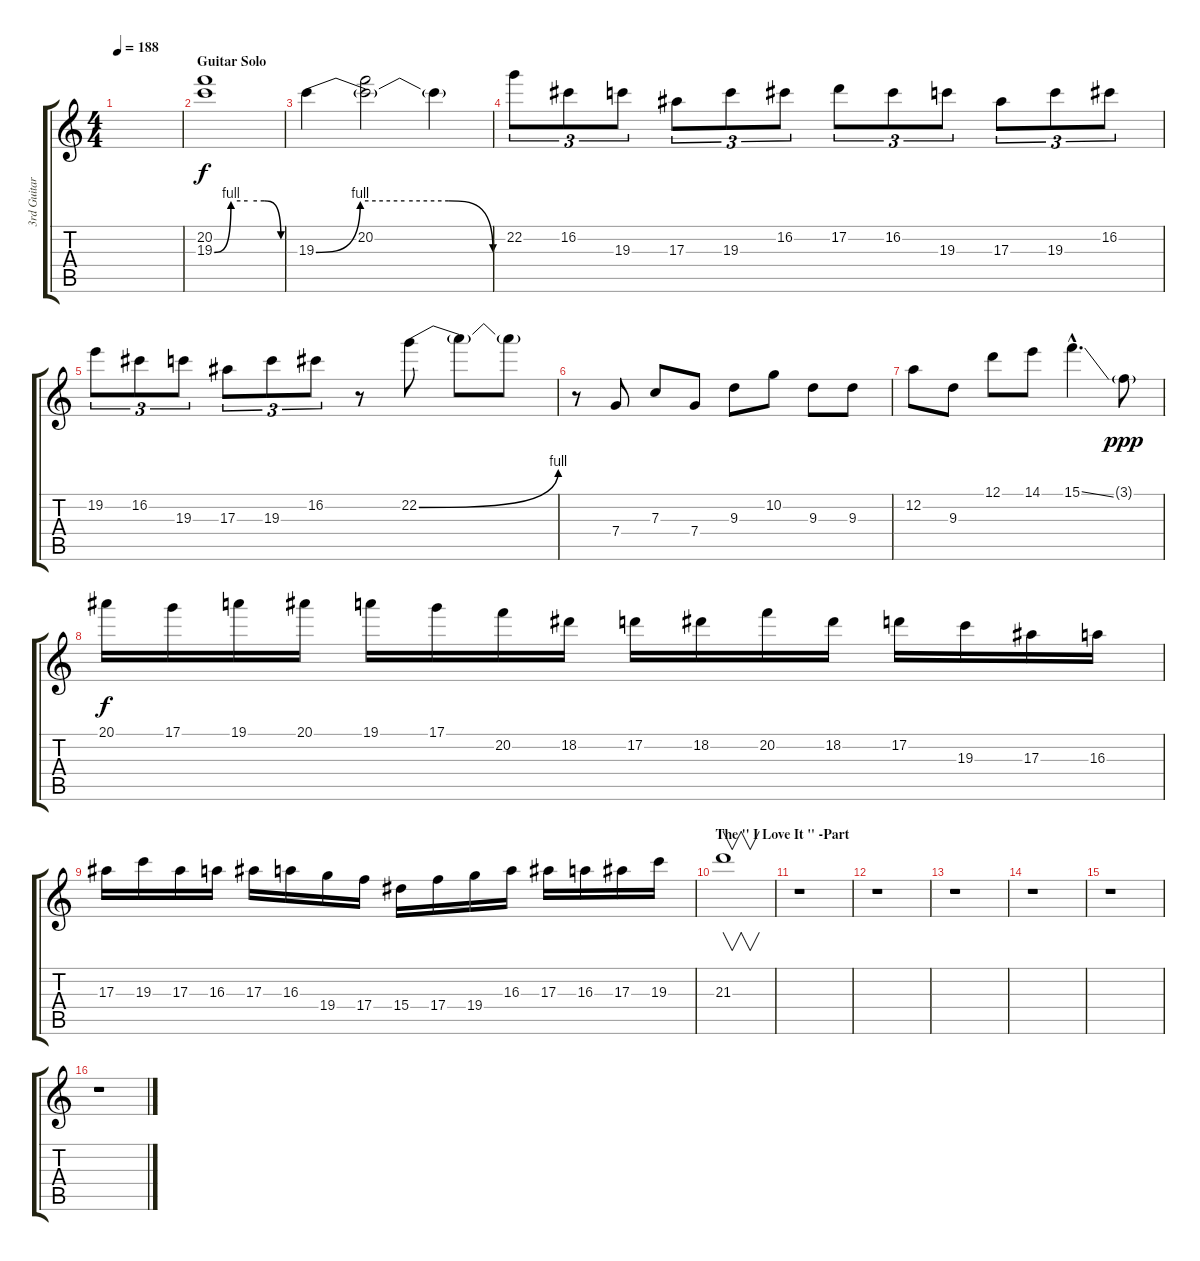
\track ("3rd Guitar" "3rd Guitar") {instrument overdrivenguitar}
\staff {score tabs}
\tuning (D4 A3 F3 C3 G2 D2) {hide}
\ts (4 4)
\tempo 188
\clef g2
\ks c
|
\section ("" "Guitar Solo")
(20.2 19.3{be (custom 0 0 15 4 30 4 45 4 60 0)}).1 |
19.3{be (custom 0 0 15 4 30 4 45 4 60 0)}.4 (20.2 19.3{t}).2 19.3{t}.4 |
22.2.8{tu (3 2)} 16.2.8{tu (3 2)} 19.3.8{tu (3 2)} 17.3.8{tu (3 2)} 19.3.8{tu (3 2)} 16.2.8{tu (3 2)} 17.2.8{tu (3 2)} 16.2.8{tu (3 2)} 19.3.8{tu (3 2)} 17.3.8{tu (3 2)} 19.3.8{tu (3 2)} 16.2.8{tu (3 2)} |
19.2.8{tu (3 2)} 16.2.8{tu (3 2)} 19.3.8{tu (3 2)} 17.3.8{tu (3 2)} 19.3.8{tu (3 2)} 16.2.8{tu (3 2)} r.8 22.2{be (bend 0 0 60 4)}.8 22.2{t}.8 22.2{t}.8 |
r.8 7.4.8 7.3.8 7.4.8 9.3.8 10.2.8 9.3.8 9.3.8 |
12.2.8 9.3.8 12.1.8 14.1.8 15.1{ss hac}.4{d} 3.1{g}.8{dy ppp} |
20.1.16{dy f} 17.1.16 19.1.16 20.1.16 19.1.16 17.1.16 20.2.16 18.2.16 17.2.16 18.2.16 20.2.16 18.2.16 17.2.16 19.3.16 17.3.16 16.3.16 |
17.3.16 19.3.16 17.3.16 16.3.16 17.3.16 16.3.16 19.4.16 17.4.16 15.4.16 17.4.16 19.4.16 16.3.16 17.3.16 16.3.16 17.3.16 19.3.16 |
\section ("" "The '' I Love It '' -Part")
21.3.1{v instrument guitarharmonics} |
r.1 |
r.1 |
r.1 |
r.1 |
r.1 |
r.1
